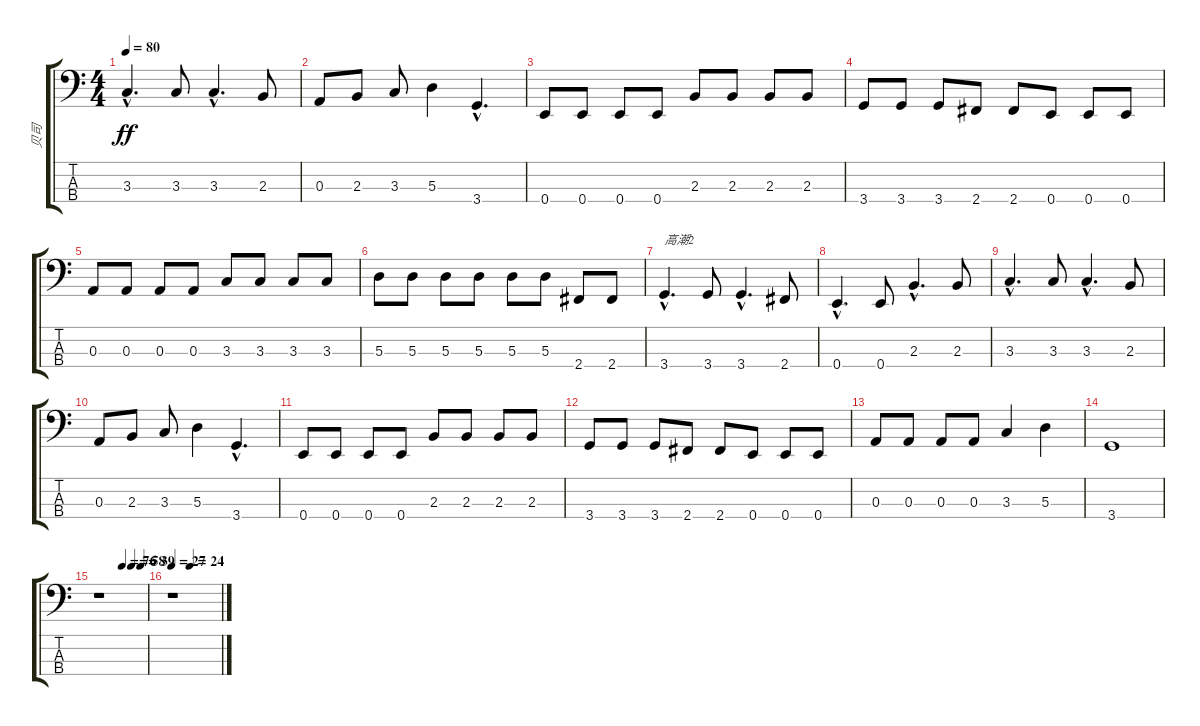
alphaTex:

\track ("贝司" "贝司") {instrument electricbassfinger}
\staff {score tabs}
\tuning (G2 D2 A1 E1) {hide}
\ts (4 4)
\tempo 80
\clef f4
\ks c
3.3{hac}.4{d dy ff} 3.3.8 3.3{hac}.4{d} 2.3.8 |
0.3.8 2.3.8 3.3.8 5.3.4 3.4{hac}.4{d} |
0.4.8 0.4.8 0.4.8 0.4.8 2.3.8 2.3.8 2.3.8 2.3.8 |
3.4.8 3.4.8 3.4.8 2.4.8 2.4.8 0.4.8 0.4.8 0.4.8 |
0.3.8 0.3.8 0.3.8 0.3.8 3.3.8 3.3.8 3.3.8 3.3.8 |
5.3.8 5.3.8 5.3.8 5.3.8 5.3.8 5.3.8 2.4.8 2.4.8 |
3.4{hac}.4{d txt "高潮2"} 3.4.8 3.4{hac}.4{d} 2.4.8 |
0.4{hac}.4{d} 0.4.8 2.3{hac}.4{d} 2.3.8 |
3.3{hac}.4{d} 3.3.8 3.3{hac}.4{d} 2.3.8 |
0.3.8 2.3.8 3.3.8 5.3.4 3.4{hac}.4{d} |
0.4.8 0.4.8 0.4.8 0.4.8 2.3.8 2.3.8 2.3.8 2.3.8 |
3.4.8 3.4.8 3.4.8 2.4.8 2.4.8 0.4.8 0.4.8 0.4.8 |
0.3.8 0.3.8 0.3.8 0.3.8 3.3.4 5.3.4 |
3.4.1 |
\tempo (76 0.5)
\tempo (58 0.6875)
\tempo (39 0.875)
r.1 |
\tempo 27
\tempo (24 0.375)
r.1
